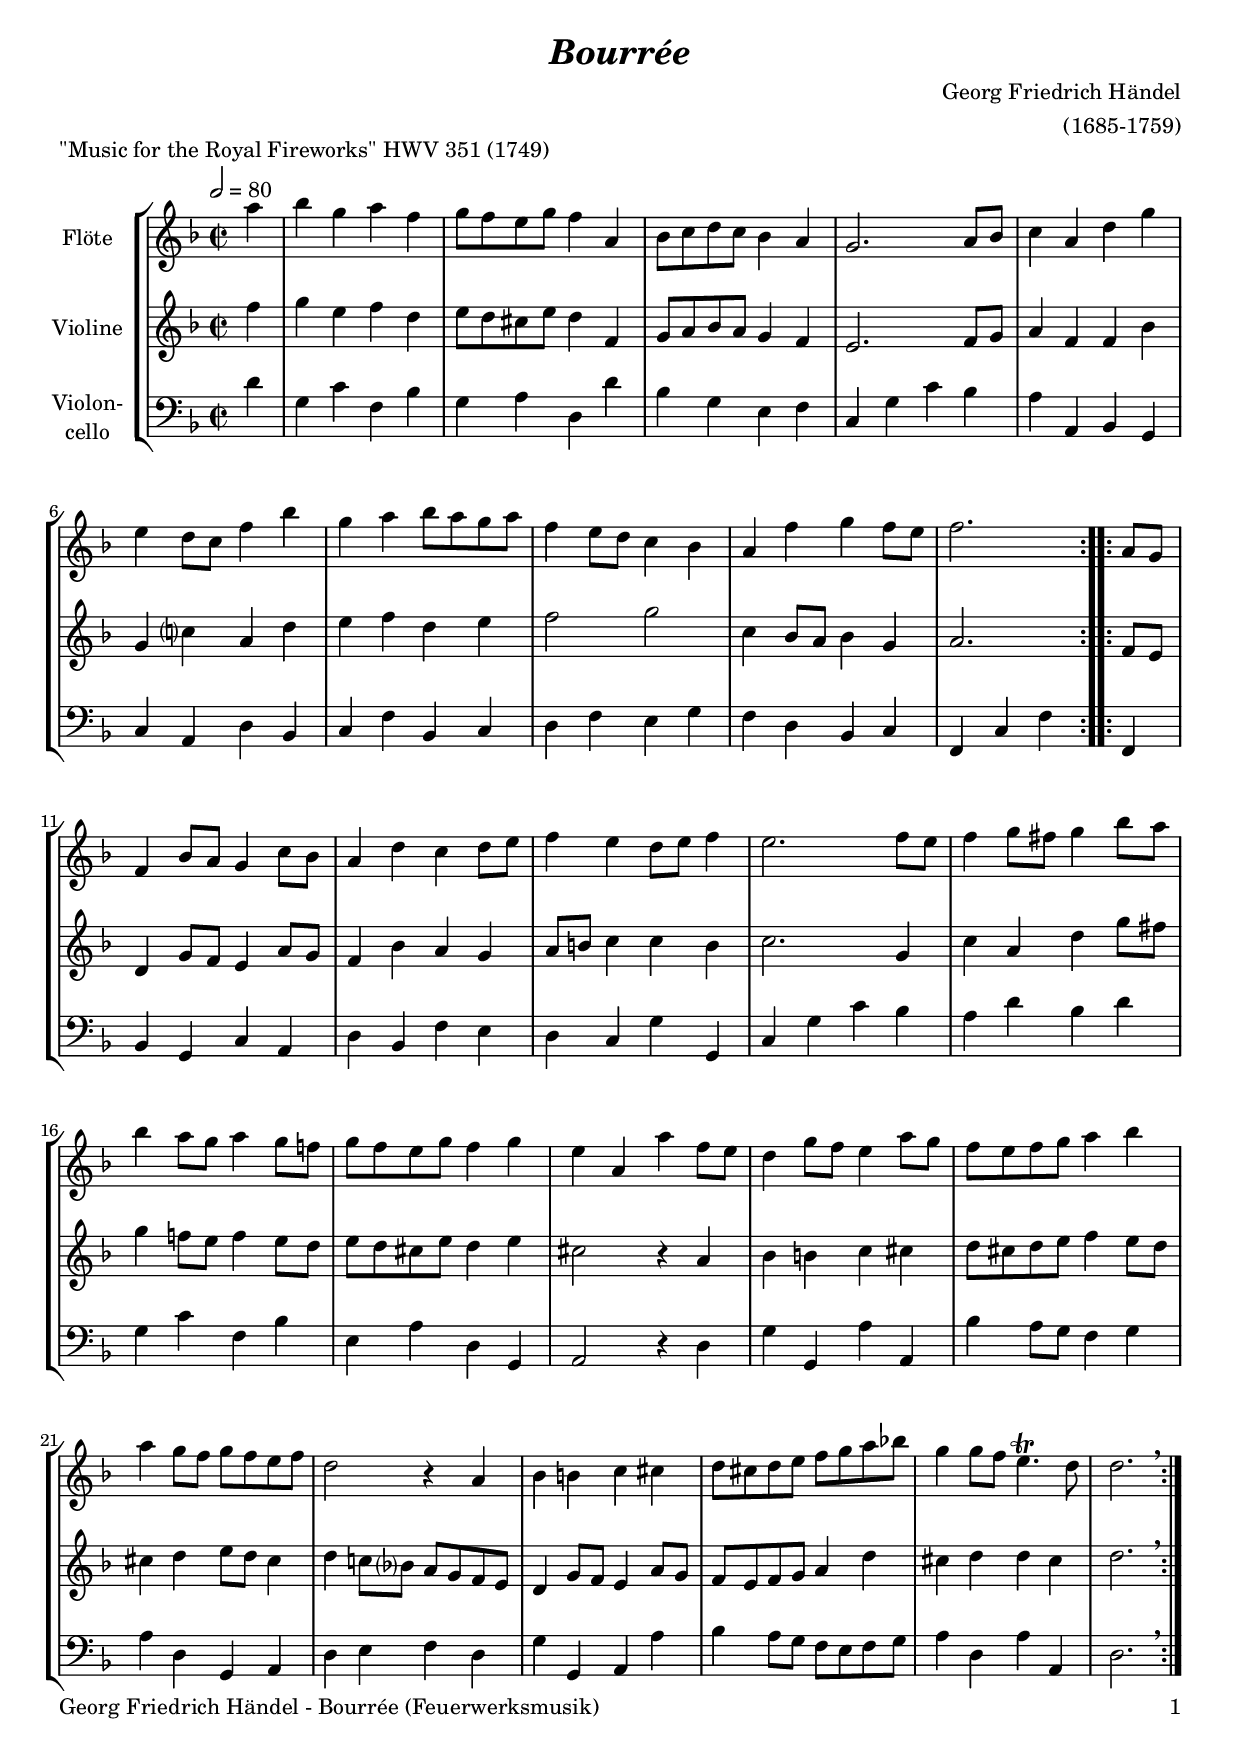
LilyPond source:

\version "2.24.4"
\include "deutsch.ly"

#(set-global-staff-size 19)

\header {
  title     = \markup \bold \italic "Bourrée"
  composer  = "Georg Friedrich Händel"
  arranger  = "(1685-1759)"
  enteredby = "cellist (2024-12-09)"
  piece     = "\"Music for the Royal Fireworks\" HWV 351 (1749)"
}

voiceconsts = {
  \key f \major
  \time 2/2
  \clef "treble"
%  \numericTimeSignature
  \compressEmptyMeasures
  % Set default beaming for all staves
%  \set Timing.beamExceptions = #'()
%  \set Timing.baseMoment     = #(ly:make-moment 1 4)
%  \set Timing.beatStructure  = #'(1 1 1)
  \tempo 2=80
}

mifl = "flute"
mist = "string ensemble 1"
mivl = "violin"
miba = "cello"
mipz = "pizzicato strings"

va = \relative c''' {
  \voiceconsts

  \repeat volta 2 {
    \partial 4 a4
    b g a f
    g8 f e g f4 a,
    b8 c d c b4 a
    g2. a8 b
    c4 a d g
    e d8 c f4 b
    g a b8 a g a

    f4 e8 d c4 b
    a f' g f8 e
    f2.
  } 

  \repeat volta 2 {
    a,8 g
    f4 b8 a g4 c8 b
    a4 d c d8 e
    f4 e d8 e f4
    e2. f8 e

    f4 g8 fis g4 b8 a
    b4 a8 g a4 g8 f!
    g f e g f4 g
    e a, a' f8 e
    d4 g8 f e4 a8 g
    f e f g a4 b

    a g8 f g f e f
    d2 r4 a
    b h c cis
    d8 cis d e f g a b!
    g4 g8 f e4.\trill d8
    \partial 2. d2. \breathe
  } 
}

vb = \relative c'' {
  \voiceconsts

  \repeat volta 2 {
    \partial 4 f4
    g e f d
    e8 d cis e d4 f,
    g8 a b a g4 f
    e2. f8 g
    a4 f f b
    g c? a d
    e f d e

    f2 g
    c,4 b8 a b4 g
    a2.
  } 

  \repeat volta 2 {
    f8 e
    d4 g8 f e4 a8 g
    f4 b a g
    a8 h c4 c h
    c2. g4

    c a d g8 fis
    g4 f!8 e f4 e8 d
    e d cis e d4 e
    cis2 r4 a
    b h c cis
    d8 cis d e f4 e8 d

    cis4 d e8 d cis4
    d c!8 b? a g f e
    d4 g8 f e4 a8 g
    f e f g a4 d
    cis d d cis
    \partial 2. d2. \breathe
  } 
}

vc = \relative c' {
  \voiceconsts
  \clef "bass"
  
  \repeat volta 2 {
    \partial 4 d4
    g, c f, b
    g a d, d'
    b g e f
    c g' c b
    a a, b g
    c a d b
    c f b, c
    d f e g

    f d b c
    f, c' f
  } 

  \repeat volta 2 {
    f,
    b g c a
    d b f' e
    d c g' g,
    c g' c b
    a d b d
    g, c f, b

    e, a d, g,
    a2 r4 d
    g g, a' a,
    b' a8 g f4 g
    a d, g, a
    d e f d
    g g, a a'
    b a8 g f e f g

    a4 d, a' a,
    \partial 2. d2. \breathe
  } 
}


music = \new StaffGroup <<
      \new Staff {
	\set Staff.midiInstrument = \mifl
	\set Staff.instrumentName = \markup \center-column { "Flöte" }
	\transpose f f { \va }
      }

      \new Staff {
	\set Staff.midiInstrument = \mivl
	\set Staff.instrumentName = \markup \center-column { "Violine" }
	\transpose f f { \vb }
      }

      \new Staff {
	\set Staff.midiInstrument = \miba
	\set Staff.instrumentName = \markup \center-column { "Violon-" "cello" }
	\transpose f f { \vc }
      }
>>

\book {
   \paper {
    print-page-number = ##t
    print-first-page-number = ##t
    ragged-last-bottom = ##f
    oddHeaderMarkup = \markup \null
    evenHeaderMarkup = \markup \null
    oddFooterMarkup = \markup {
      \fill-line {
        \if \should-print-page-number
        "Georg Friedrich Händel - Bourrée (Feuerwerksmusik)" \fromproperty #'page:page-number-string
      }
    }
    evenFooterMarkup = \oddFooterMarkup
  } \score {
    \music
    \layout {}
  }

  \score {
    \unfoldRepeats \music

    \midi {
      \context {
        \Score
      }
    }
  }
}